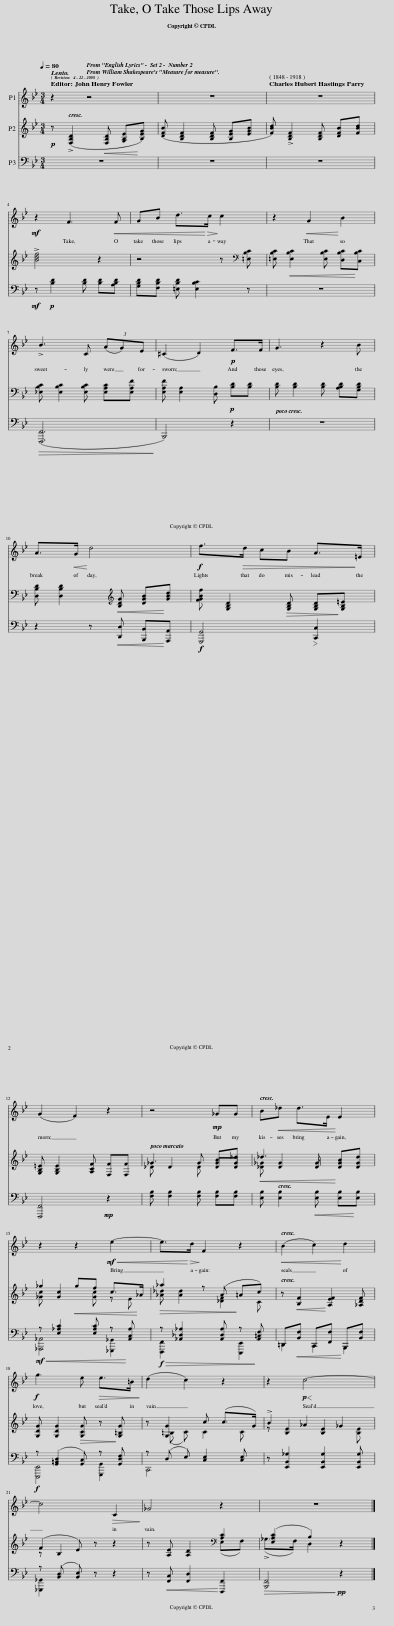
X:1
%%score 1 ( 2 3 ) ( 4 5 )
L:1/8
Q:1/4=80
M:3/4
I:linebreak $
K:Bb
V:1 treble
V:2 treble
V:3 treble
V:4 bass
V:5 bass
V:1
 z2 z4 | z6 | z6 |$!mf! z2 F3!<(! F | GB d>!<)!!>(!c!>)! c2 | %5
 z2!<(! G2!<)! B2 |$ !>!B3 C (3(AG)E | (^C2 D2)!p! F>F | G3 z2 B |$ A>!<(!G!<)! d4 | %10
!f! f>!>(!d cB A>!>)!=E |$ (G2 F2) z2 | z4!mp! _GG | B!<(!_d d>E!<)! E2 |$ z2 z2!mf!!<(! e2- | %15
 e>!<)!!>(!d!>)! F2 z2 |!<(! (B2 c2)!<)! d2 |$!f! g3 e!>(! e>=B!>)! | (d2 c2) z2 | z2!p!!<)!!<(! c4- |$ %20
 c4!>(! C2!>)! | _G4 z2 | z6 |] %23
V:2
!p! z (!>![F,B,D]2!<(! [F,B,D] [G,B,E]!<)![B,EG]) | ([DFB] [B,DF]2 [B,DF] [B,EG][EGB] | [FBd]) !>![B,DF]2 [B,DF] [DFB][FBd] |$ !>![Bdf]4 z2 | z4 z[K:bass] [=E,B,C] | %5
 [=E,B,C]!<(! [E,B,C]2 [E,B,C] [D,B,C]!<)![C,B,C] |$ [_E,B,C] [E,B,C]2 [E,B,C] [E,A,C][E,A,F] | [E,A,F] [E,A,]2 [D,B,]!p! [B,D][B,D] | [B,D] [B,D]2 [B,D] [A,B,D][G,B,D] |$ [D,B,D] [D,B,D]2[K:treble]!<(! [B,DG] [DGB]!<)![GBd] | %10
 [FGBf] [G,B,D]2!>(! [G,B,D] [G,B,D]!>)![G,B,=E] |$ [G,B,=E] [G,B,E]2 [A,CF] [F,F][F,F] | _G3 G [GB][G_d] |!<(! _d3 _G!<)! [_DGB][DGd] |$ _g2!<(! gf c>!<)!_A | %15
!>(! _a2 z (_A!>)! =Ac) | z!<(! [B,F]2!<)! [A,EF]2 [_A,DF] |$ [G,DG] [G,DG]2!>(! [G,CG] z!>)! [G,=B,G] | z [G,G]2 c (c>G) | !>!B2 _A2 _G2 |$ %20
 (F2 E) z z2 | z [A,E] [A,D]2[K:bass] [A,C]2 | ([E,A,C]2 B,2) z2 |] %23
V:3
 x6 | x6 | x6 |$ x6 | x5[K:bass] x | %5
 x6 |$ x6 | x6 | x6 |$ x3[K:treble] x3 | %10
 x6 |$ x6 | _D D2 D DD | [_D_G] [DG]2 D x2 |$ [_Gc] [Gc]2 [Gc] z E | %15
 [_A_d] [Ad]2 [_DF]2 C | x6 |$ x6 | x (=B, C) C2 C | z [B,E]2 [B,E]2 [B,E] |$ %20
 z B,2 x x2 | x4[K:bass] (E,F,) | (!>!_G,>F,) D,2 x2 |] %23
V:4
 z6 | z6 | z6 |$!mf! z!p! [B,D]2 [B,D] [B,D][A,B,D] | [G,B,D][F,B,D] [=E,B,D] [E,B,C]2 z | %5
 z6 |$!>(! ([F,,,F,,]6!>)! | B,,,4) z2 | z6 |$ z2 z!<(! [D,,D,] [B,,,B,,]!<)![A,,,A,,] | %10
!f! [G,,,G,,]4!>)!!>(! [C,,C,]2 |$ [F,,,F,,]4!mp! z2 | [F,B,] [F,B,]2 [F,B,] [F,B,][F,B,] | [E,B,] [E,B,]2!<(! [E,B,] [E,B,]!<)![E,B,] |$!mf!!<(! z [E,_A,C]2 [E,A,C] z!<)! [_A,,C,A,] | %15
!f!!>(! z [_A,,_D,_A,]2 [A,,D,A,] z!>)! [A,,=C,F,] | =D,,!<(![B,,F,] C,,[F,,F,]!<)! B,,,[B,,F,] |$!f! z ([G,,=B,,D,]2 [G,,C,]) z [G,,D,F,] | z (D, E,) [C,E,]2 [C,E,] | z [E,,B,,_G,]2 [E,,B,,G,]2 [E,,B,,G,] |$ %20
 z ([B,,D,] [B,,E,]) z z2 | z!<(! [F,,C,] [F,,D,]2!<)! [F,,,F,,]2 |!>(! [B,,,F,,]4!>)!!pp! z2 |] %23
V:5
 x6 | x6 | x6 |$ x6 | x6 | %5
 x6 |$ x6 | x6 | x6 |$ x6 | %10
 x6 |$ x6 | x6 | x6 |$ [_A,,,_A,,]4 [_G,,,_G,,]2 | %15
 [F,,,F,,]2 x2 [E,,,E,,]2 | D,,2 C,,2 B,,,2 |$ [E,,,E,,]4 [G,,,G,,]2 | C,,4 x2 | x6 |$ %20
 [_G,,,_G,,]2 x2 x2 | x6 | x6 |] %23
